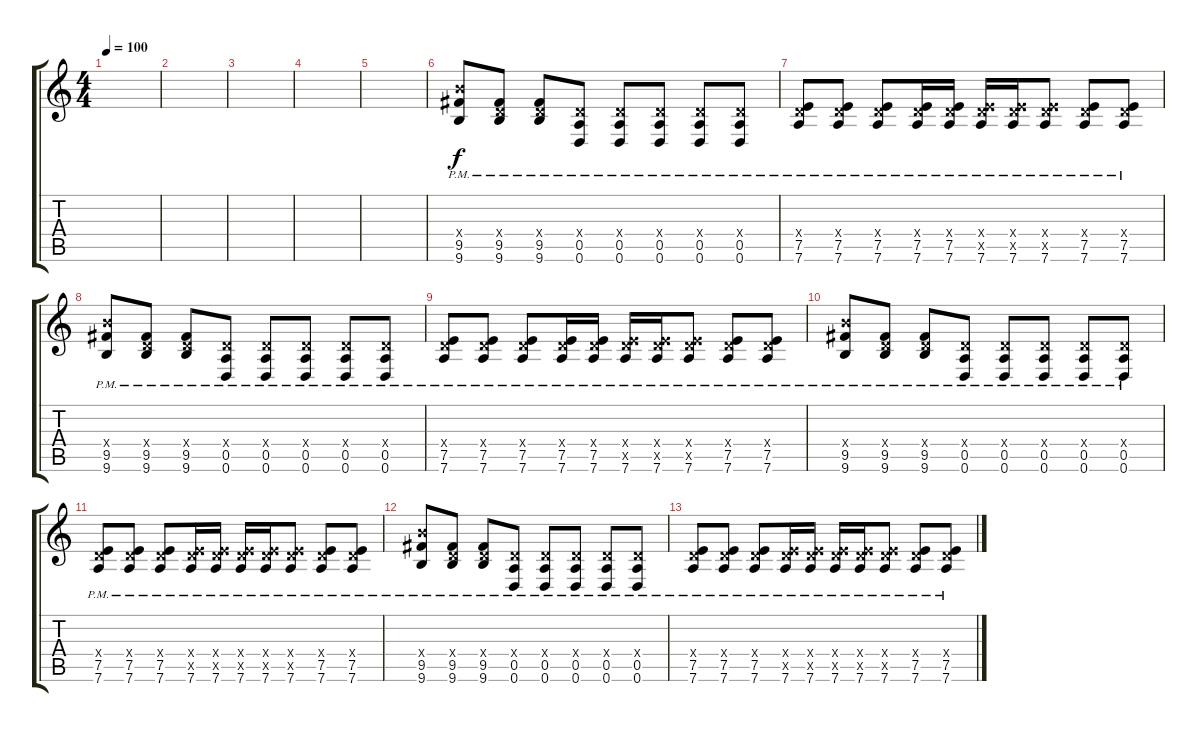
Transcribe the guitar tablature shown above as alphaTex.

\track "" {instrument distortionguitar}
\staff {score tabs}
\tuning (E4 B3 G3 D3 A2 D2) {hide}
\ts (4 4)
\tempo 100
\clef g2
\ks c
|
|
|
|
|
(9.4{x} 9.5{pm} 9.6{pm}).8 (0.4{x} 9.5{pm} 9.6{pm}).8 (0.4{x} 9.5{pm} 9.6{pm}).8 (0.4{x} 0.5{pm} 0.6{pm}).8 (0.4{x} 0.5{pm} 0.6{pm}).8 (0.4{x} 0.5{pm} 0.6{pm}).8 (0.4{x} 0.5{pm} 0.6{pm}).8 (0.4{x} 0.5{pm} 0.6{pm}).8 |
(0.4{x} 7.5{pm} 7.6{pm}).8 (0.4{x} 7.5{pm} 7.6{pm}).8 (0.4{x} 7.5{pm} 7.6{pm}).8 (0.4{x} 7.5{pm} 7.6{pm}).16 (0.4{x} 7.5{pm} 7.6{pm}).16 (0.4{x} 7.5{x} 7.6{pm}).16 (0.4{x} 7.5{x} 7.6{pm}).16 (0.4{x} 7.5{x} 7.6{pm}).8 (0.4{x} 7.5{pm} 7.6{pm}).8 (0.4{x} 7.5{pm} 7.6{pm}).8 |
(9.4{x} 9.5{pm} 9.6{pm}).8 (0.4{x} 9.5{pm} 9.6{pm}).8 (0.4{x} 9.5{pm} 9.6{pm}).8 (0.4{x} 0.5{pm} 0.6{pm}).8 (0.4{x} 0.5{pm} 0.6{pm}).8 (0.4{x} 0.5{pm} 0.6{pm}).8 (0.4{x} 0.5{pm} 0.6{pm}).8 (0.4{x} 0.5{pm} 0.6{pm}).8 |
(0.4{x} 7.5{pm} 7.6{pm}).8 (0.4{x} 7.5{pm} 7.6{pm}).8 (0.4{x} 7.5{pm} 7.6{pm}).8 (0.4{x} 7.5{pm} 7.6{pm}).16 (0.4{x} 7.5{pm} 7.6{pm}).16 (0.4{x} 7.5{x} 7.6{pm}).16 (0.4{x} 7.5{x} 7.6{pm}).16 (0.4{x} 7.5{x} 7.6{pm}).8 (0.4{x} 7.5{pm} 7.6{pm}).8 (0.4{x} 7.5{pm} 7.6{pm}).8 |
(9.4{x} 9.5{pm} 9.6{pm}).8 (0.4{x} 9.5{pm} 9.6{pm}).8 (0.4{x} 9.5{pm} 9.6{pm}).8 (0.4{x} 0.5{pm} 0.6{pm}).8 (0.4{x} 0.5{pm} 0.6{pm}).8 (0.4{x} 0.5{pm} 0.6{pm}).8 (0.4{x} 0.5{pm} 0.6{pm}).8 (0.4{x} 0.5{pm} 0.6{pm}).8 |
(0.4{x} 7.5{pm} 7.6{pm}).8 (0.4{x} 7.5{pm} 7.6{pm}).8 (0.4{x} 7.5{pm} 7.6{pm}).8 (0.4{x} 7.5{x} 7.6{pm}).16 (0.4{x} 7.5{x} 7.6{pm}).16 (0.4{x} 7.5{x} 7.6{pm}).16 (0.4{x} 7.5{x} 7.6{pm}).16 (0.4{x} 7.5{x} 7.6{pm}).8 (0.4{x} 7.5{pm} 7.6{pm}).8 (0.4{x} 7.5{pm} 7.6{pm}).8 |
(9.4{x} 9.5{pm} 9.6{pm}).8 (0.4{x} 9.5{pm} 9.6{pm}).8 (0.4{x} 9.5{pm} 9.6{pm}).8 (0.4{x} 0.5{pm} 0.6{pm}).8 (0.4{x} 0.5{pm} 0.6{pm}).8 (0.4{x} 0.5{pm} 0.6{pm}).8 (0.4{x} 0.5{pm} 0.6{pm}).8 (0.4{x} 0.5{pm} 0.6{pm}).8 |
(0.4{x} 7.5{pm} 7.6{pm}).8 (0.4{x} 7.5{pm} 7.6{pm}).8 (0.4{x} 7.5{pm} 7.6{pm}).8 (0.4{x} 7.5{x} 7.6{pm}).16 (0.4{x} 7.5{x} 7.6{pm}).16 (0.4{x} 7.5{x} 7.6{pm}).16 (0.4{x} 7.5{x} 7.6{pm}).16 (0.4{x} 7.5{x} 7.6{pm}).8 (0.4{x} 7.5{pm} 7.6{pm}).8 (0.4{x} 7.5{pm} 7.6{pm}).8
